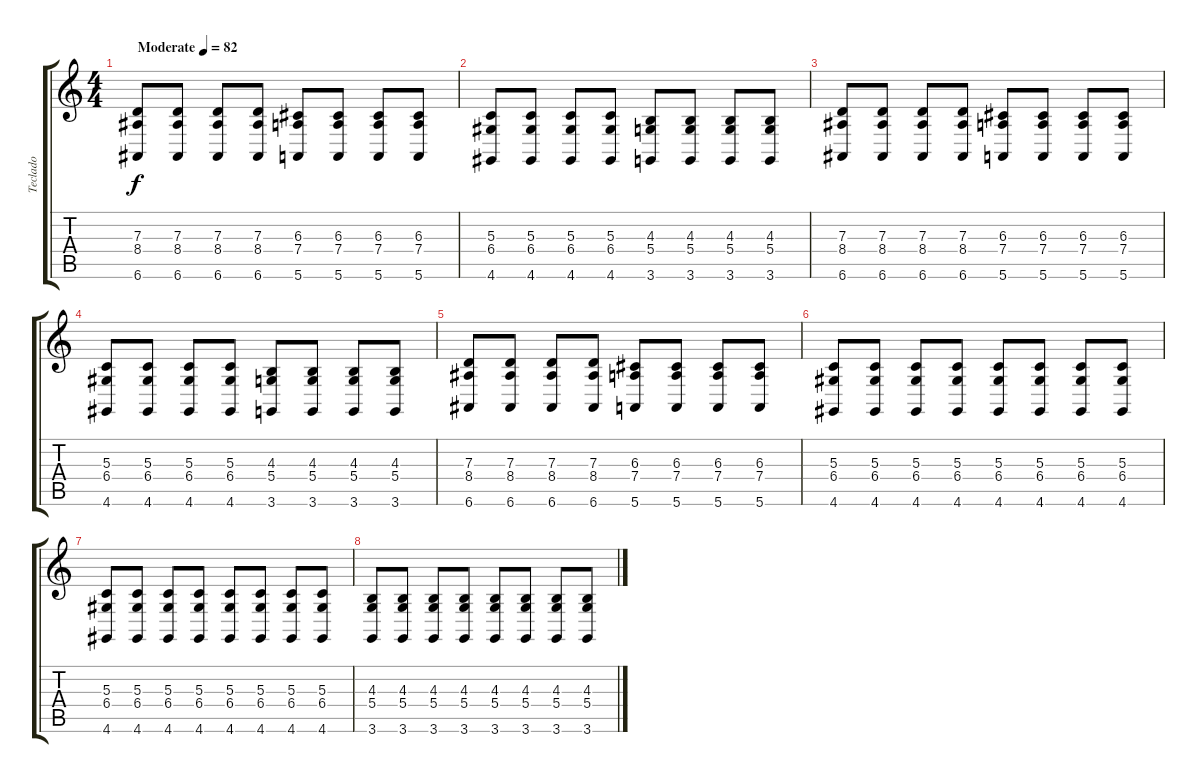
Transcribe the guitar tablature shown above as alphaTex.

\track ("Teclado" "Teclado") {instrument honkytonkpiano}
\staff {score tabs}
\tuning (E4 B3 G3 D3 A2 E2) {hide}
\ts (4 4)
\tempo (82 "Moderate")
\clef g2
\ks c
(7.3 8.4 6.6).8{dy f instrument honkytonkpiano} (7.3 8.4 6.6).8 (7.3 8.4 6.6).8 (7.3 8.4 6.6).8 (6.3 7.4 5.6).8 (6.3 7.4 5.6).8 (6.3 7.4 5.6).8 (6.3 7.4 5.6).8 |
(5.3 6.4 4.6).8 (5.3 6.4 4.6).8 (5.3 6.4 4.6).8 (5.3 6.4 4.6).8 (4.3 5.4 3.6).8 (4.3 5.4 3.6).8 (4.3 5.4 3.6).8 (4.3 5.4 3.6).8 |
(7.3 8.4 6.6).8 (7.3 8.4 6.6).8 (7.3 8.4 6.6).8 (7.3 8.4 6.6).8 (6.3 7.4 5.6).8 (6.3 7.4 5.6).8 (6.3 7.4 5.6).8 (6.3 7.4 5.6).8 |
(5.3 6.4 4.6).8 (5.3 6.4 4.6).8 (5.3 6.4 4.6).8 (5.3 6.4 4.6).8 (4.3 5.4 3.6).8 (4.3 5.4 3.6).8 (4.3 5.4 3.6).8 (4.3 5.4 3.6).8 |
(7.3 8.4 6.6).8 (7.3 8.4 6.6).8 (7.3 8.4 6.6).8 (7.3 8.4 6.6).8 (6.3 7.4 5.6).8 (6.3 7.4 5.6).8 (6.3 7.4 5.6).8 (6.3 7.4 5.6).8 |
(5.3 6.4 4.6).8 (5.3 6.4 4.6).8 (5.3 6.4 4.6).8 (5.3 6.4 4.6).8 (5.3 6.4 4.6).8 (5.3 6.4 4.6).8 (5.3 6.4 4.6).8 (5.3 6.4 4.6).8 |
(5.3 6.4 4.6).8 (5.3 6.4 4.6).8 (5.3 6.4 4.6).8 (5.3 6.4 4.6).8 (5.3 6.4 4.6).8 (5.3 6.4 4.6).8 (5.3 6.4 4.6).8 (5.3 6.4 4.6).8 |
(4.3 5.4 3.6).8 (4.3 5.4 3.6).8 (4.3 5.4 3.6).8 (4.3 5.4 3.6).8 (4.3 5.4 3.6).8 (4.3 5.4 3.6).8 (4.3 5.4 3.6).8 (4.3 5.4 3.6).8
